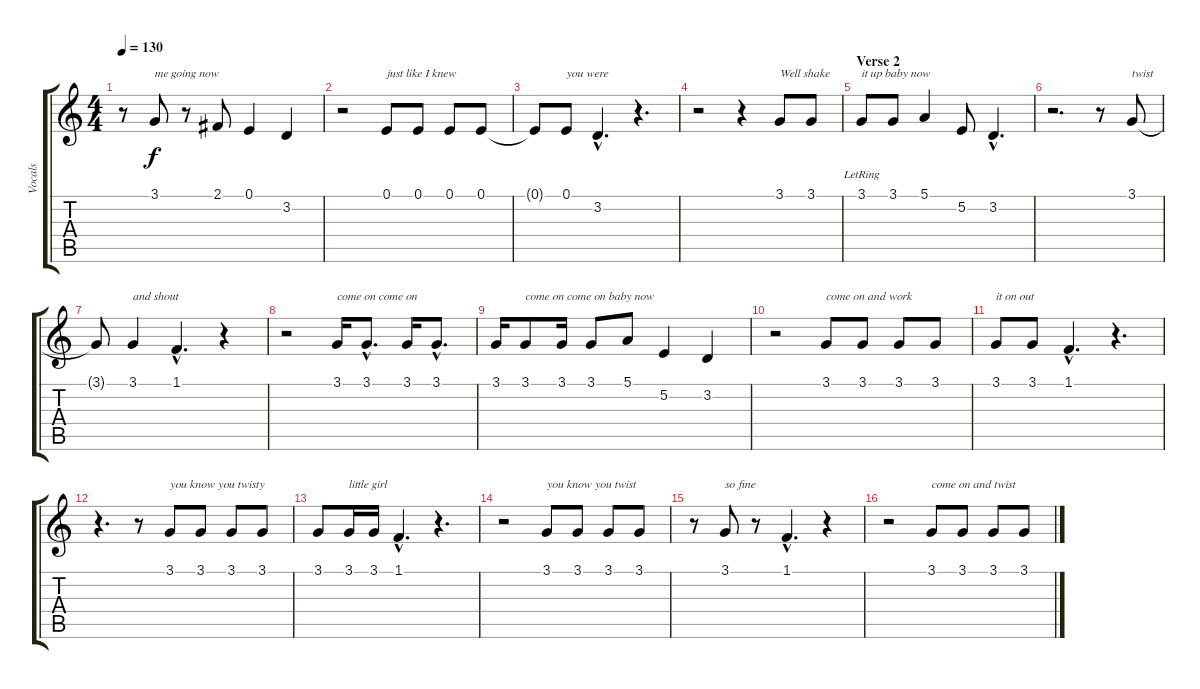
\track ("Vocals" "Vocals") {instrument tenorsax}
\staff {score tabs}
\tuning (E4 B3 G3 D3 A2 E2) {hide}
\ts (4 4)
\tempo 130
\clef g2
\ks c
r.8{dy f} 3.1.8{txt "me going now"} r.8 2.1.8 0.1.4 3.2.4 |
r.2 0.1.8{txt "just like I knew"} 0.1.8 0.1.8 0.1.8 |
0.1{t}.8 0.1.8{txt "you were"} 3.2{hac}.4{d} r.4{d} |
r.2 r.4 3.1.8{txt "Well shake"} 3.1.8 |
\section ("" "Verse 2")
3.1{lr}.8{txt "it up baby now"} 3.1.8 5.1.4 5.2.8 3.2{hac}.4{d} |
r.2{d} r.8 3.1.8{txt "twist"} |
3.1{t}.8 3.1.4{txt "and shout"} 1.1{hac}.4{d} r.4 |
r.2 3.1.16{txt "come on come on"} 3.1{hac}.8{d} 3.1.16 3.1{hac}.8{d} |
3.1.16 3.1.8{txt "come on come on baby now"} 3.1.16 3.1.8 5.1.8 5.2.4 3.2.4 |
r.2 3.1.8{txt "come on and work"} 3.1.8 3.1.8 3.1.8 |
3.1.8{txt "it on out"} 3.1.8 1.1{hac}.4{d} r.4{d} |
r.4{d} r.8 3.1.8{txt "you know you twisty"} 3.1.8 3.1.8 3.1.8 |
3.1.8 3.1.16{txt "little girl"} 3.1.16 1.1{hac}.4{d} r.4{d} |
r.2 3.1.8{txt "you know you twist"} 3.1.8 3.1.8 3.1.8 |
r.8 3.1.8{txt "so fine"} r.8 1.1{hac}.4{d} r.4 |
r.2 3.1.8{txt "come on and twist"} 3.1.8 3.1.8 3.1.8
